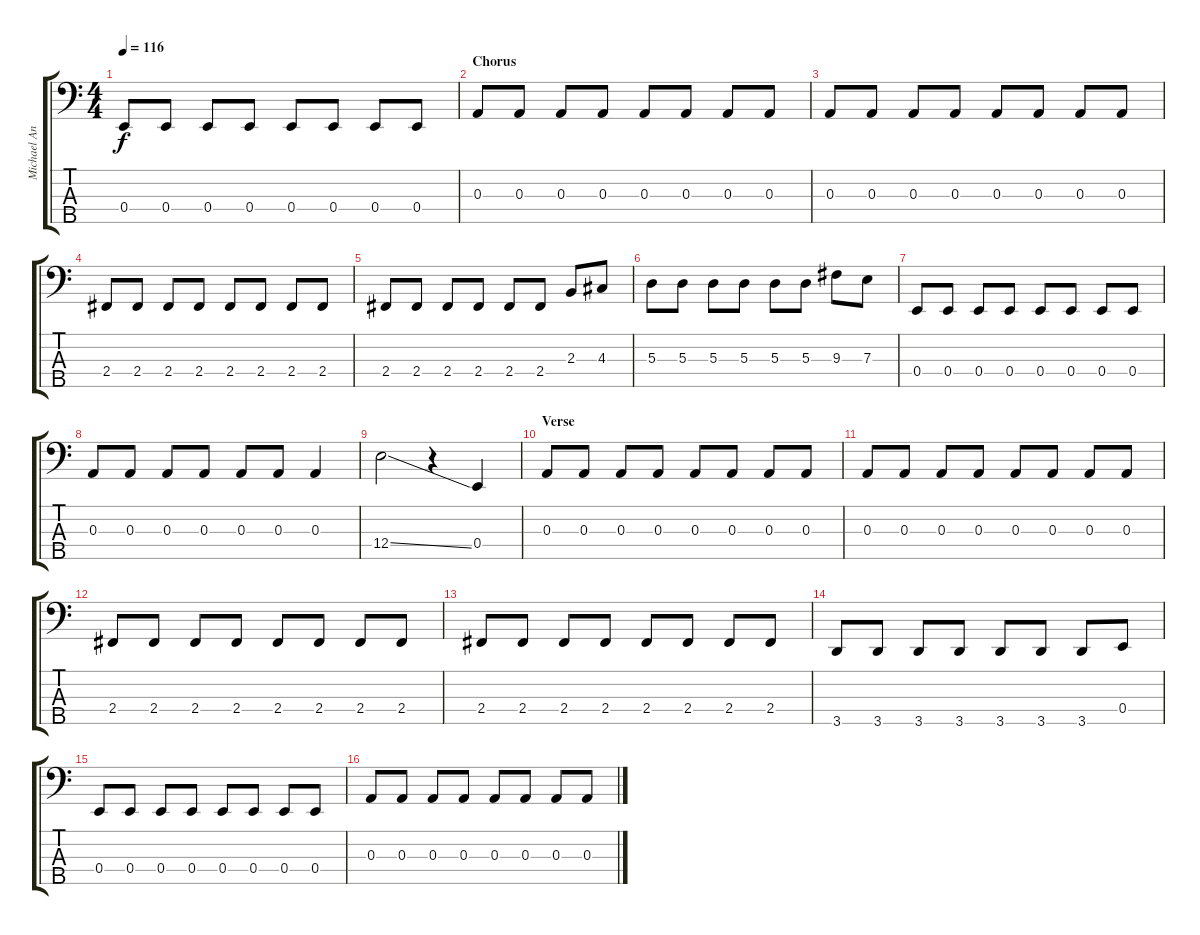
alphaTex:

\track ("Michael Anthony" "Michael An") {instrument electricbasspick}
\staff {score tabs}
\tuning (G2 D2 A1 E1 B0) {hide}
\ts (4 4)
\tempo 116
\clef f4
\ks c
0.4.8{dy f} 0.4.8 0.4.8 0.4.8 0.4.8 0.4.8 0.4.8 0.4.8 |
\section ("" "Chorus")
0.3.8 0.3.8 0.3.8 0.3.8 0.3.8 0.3.8 0.3.8 0.3.8 |
0.3.8 0.3.8 0.3.8 0.3.8 0.3.8 0.3.8 0.3.8 0.3.8 |
2.4.8 2.4.8 2.4.8 2.4.8 2.4.8 2.4.8 2.4.8 2.4.8 |
2.4.8 2.4.8 2.4.8 2.4.8 2.4.8 2.4.8 2.3.8 4.3.8 |
5.3.8 5.3.8 5.3.8 5.3.8 5.3.8 5.3.8 9.3.8 7.3.8 |
0.4.8 0.4.8 0.4.8 0.4.8 0.4.8 0.4.8 0.4.8 0.4.8 |
0.3.8 0.3.8 0.3.8 0.3.8 0.3.8 0.3.8 0.3.4 |
12.4{ss}.2 r.4 0.4.4 |
\section ("" "Verse")
0.3.8 0.3.8 0.3.8 0.3.8 0.3.8 0.3.8 0.3.8 0.3.8 |
0.3.8 0.3.8 0.3.8 0.3.8 0.3.8 0.3.8 0.3.8 0.3.8 |
2.4.8 2.4.8 2.4.8 2.4.8 2.4.8 2.4.8 2.4.8 2.4.8 |
2.4.8 2.4.8 2.4.8 2.4.8 2.4.8 2.4.8 2.4.8 2.4.8 |
3.5.8 3.5.8 3.5.8 3.5.8 3.5.8 3.5.8 3.5.8 0.4.8 |
0.4.8 0.4.8 0.4.8 0.4.8 0.4.8 0.4.8 0.4.8 0.4.8 |
0.3.8 0.3.8 0.3.8 0.3.8 0.3.8 0.3.8 0.3.8 0.3.8
